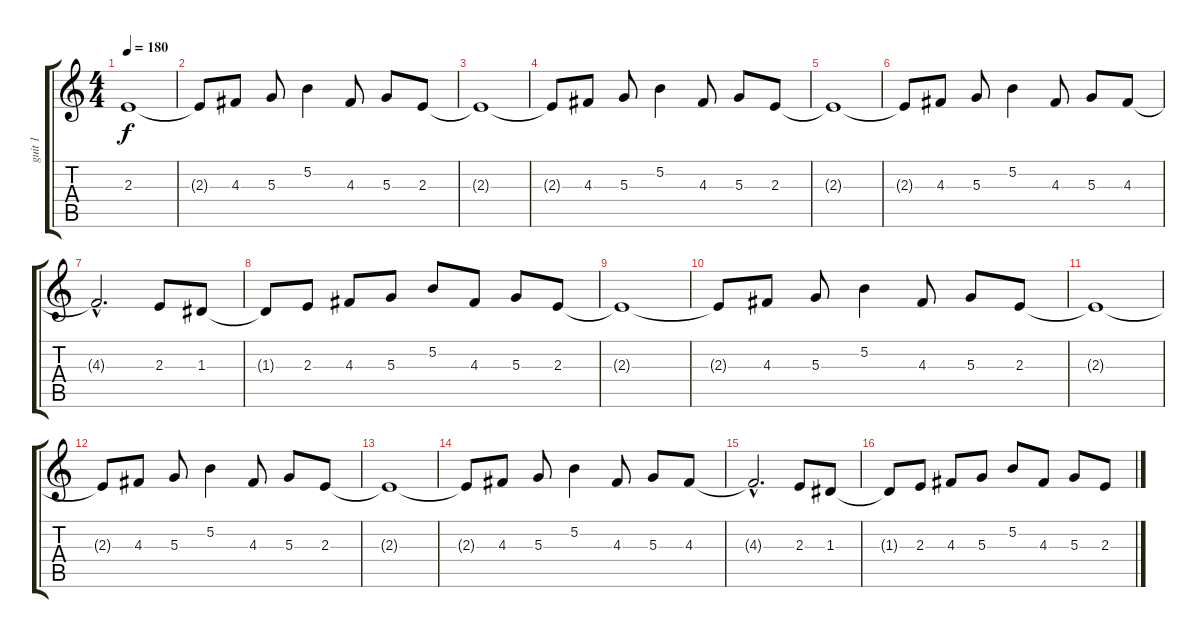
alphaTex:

\track ("guit 1" "guit 1") {instrument distortionguitar}
\staff {score tabs}
\tuning (B3 Gb3 D3 A2 E2 B1) {hide}
\ts (4 4)
\tempo 180
\clef g2
\ks c
2.3.1{dy f} |
2.3{t}.8 4.3.8 5.3.8 5.2.4 4.3.8 5.3.8 2.3.8 |
2.3{t}.1 |
2.3{t}.8 4.3.8 5.3.8 5.2.4 4.3.8 5.3.8 2.3.8 |
2.3{t}.1 |
2.3{t}.8 4.3.8 5.3.8 5.2.4 4.3.8 5.3.8 4.3.8 |
4.3{hac t}.2{d} 2.3.8 1.3.8 |
1.3{t}.8 2.3.8 4.3.8 5.3.8 5.2.8 4.3.8 5.3.8 2.3.8 |
2.3{t}.1 |
2.3{t}.8 4.3.8 5.3.8 5.2.4 4.3.8 5.3.8 2.3.8 |
2.3{t}.1 |
2.3{t}.8 4.3.8 5.3.8 5.2.4 4.3.8 5.3.8 2.3.8 |
2.3{t}.1 |
2.3{t}.8 4.3.8 5.3.8 5.2.4 4.3.8 5.3.8 4.3.8 |
4.3{hac t}.2{d} 2.3.8 1.3.8 |
1.3{t}.8 2.3.8 4.3.8 5.3.8 5.2.8 4.3.8 5.3.8 2.3.8
